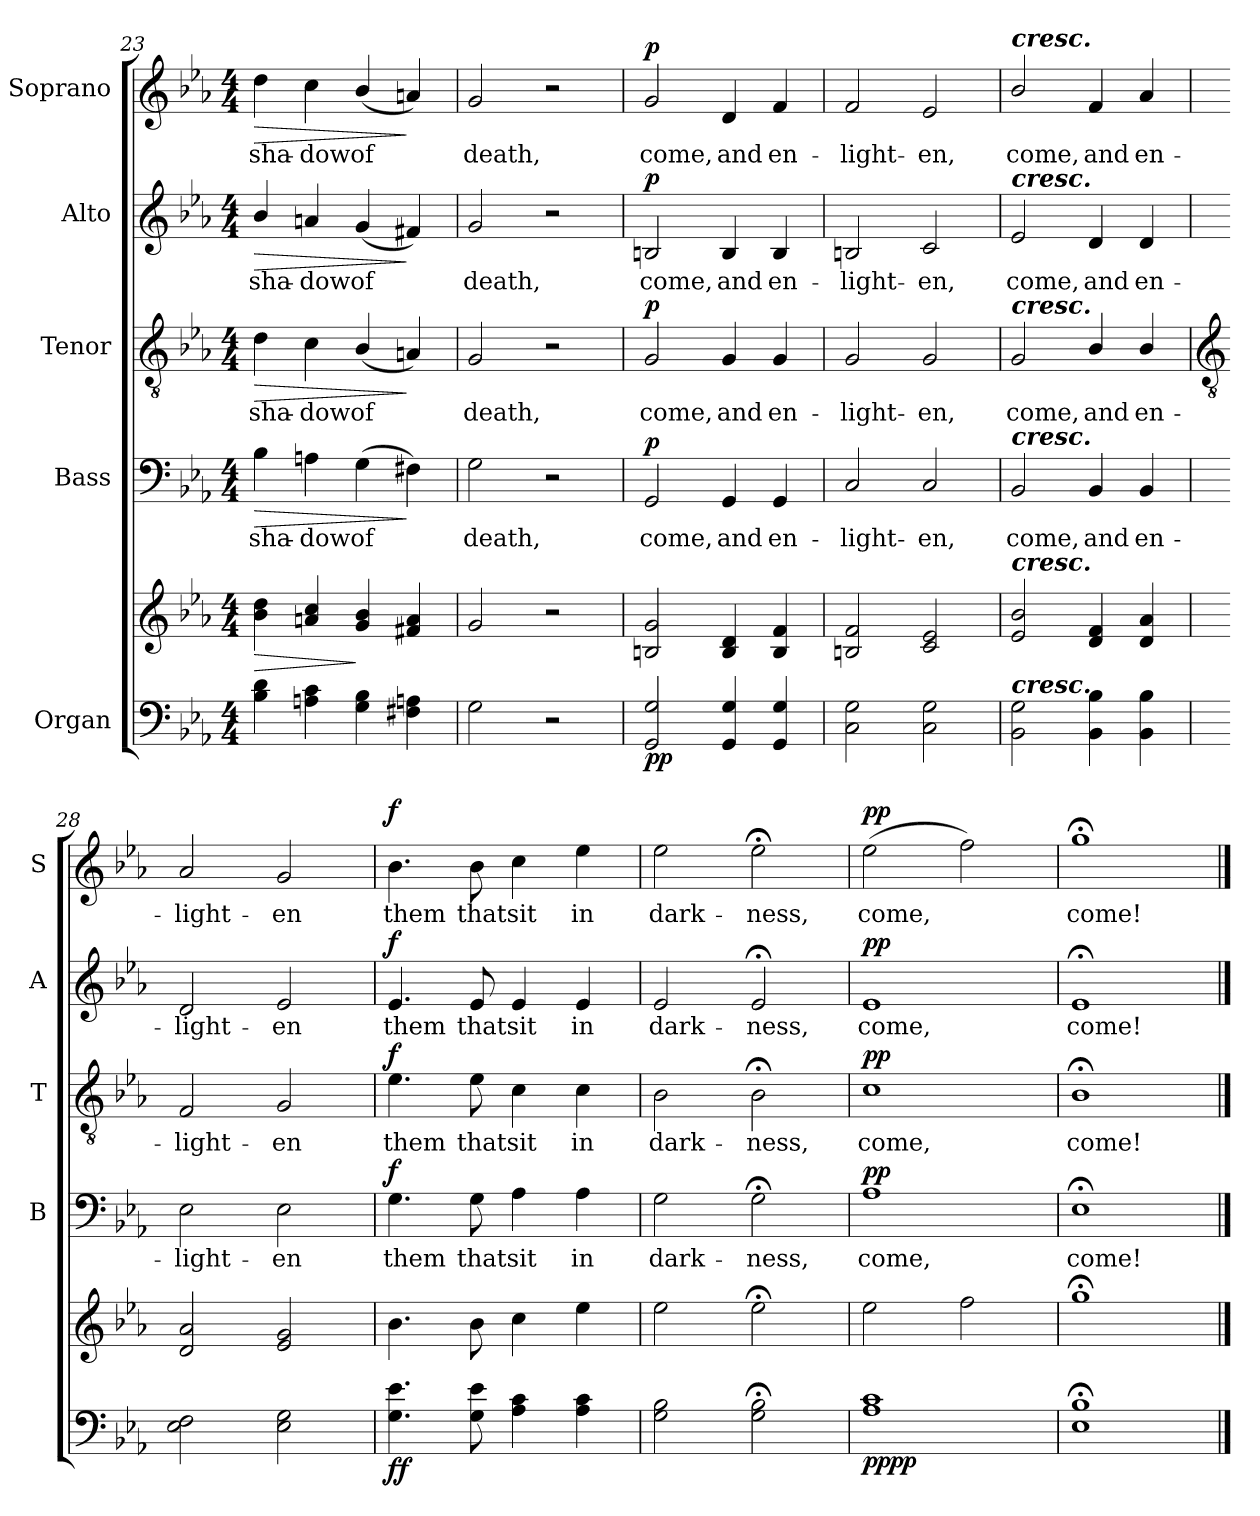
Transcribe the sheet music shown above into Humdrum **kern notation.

**kern	**kern	**dynam	**kern	**text	**dynam	**kern	**text	**dynam	**kern	**text	**dynam	**kern	**text	**dynam
*part5	*part5	*part5	*part4	*part4	*part4	*part3	*part3	*part3	*part2	*part2	*part2	*part1	*part1	*part1
*staff6	*staff5	*staff5/6	*staff4	*staff4	*staff4	*staff3	*staff3	*staff3	*staff2	*staff2	*staff2	*staff1	*staff1	*staff1
*I"Organ	*	*	*I"Bass	*	*	*I"Tenor	*	*	*I"Alto	*	*	*I"Soprano	*	*
*	*	*	*I'B	*	*	*I'T	*	*	*I'A	*	*	*I'S	*	*
!!LO:LB:g=z
*clefF4	*clefG2	*	*clefF4	*	*	*clefGv2	*	*	*clefG2	*	*	*clefG2	*	*
*k[b-e-a-]	*k[b-e-a-]	*	*k[b-e-a-]	*	*	*k[b-e-a-]	*	*	*k[b-e-a-]	*	*	*k[b-e-a-]	*	*
*E-:	*E-:	*	*E-:	*	*	*E-:	*	*	*E-:	*	*	*E-:	*	*
*M4/4	*M4/4	*	*M4/4	*	*	*M4/4	*	*	*M4/4	*	*	*M4/4	*	*
=23	=23	=23	=23	=23	=23	=23	=23	=23	=23	=23	=23	=23	=23	=23
!	!	!LO:HP:b	!	!LO:LY:b	!LO:HP:b	!	!LO:LY:b	!LO:HP:b	!	!LO:LY:b	!LO:HP:b	!	!LO:LY:b	!LO:HP:b
4B-\ 4d\	4b- 4dd	>	4B-\	sha-	>	4d	sha-	>	4b-/	sha-	>	4dd	sha-	>
!	!	!	!	!LO:LY:b	!	!	!LO:LY:b	!	!	!LO:LY:b	!	!	!LO:LY:b	!
4An 4c	4an/ 4cc/	.	4An	-dow	.	4c	-dow	.	4an	-dow	.	4cc	-dow	.
!	!	!	!	!LO:LY:b	!	!	!LO:LY:b	!	!	!LO:LY:b	!	!	!LO:LY:b	!
4G 4B-	4g/ 4b-/	]	(>4G	of	.	(<4B-/	of	.	(<4g	of	.	(<4b-/	of	.
4F#X 4An	4f#X 4a	.	4F#X)	.	]	4An)	.	]	4f#X)	.	]	4an)	.	]
=24	=24	=24	=24	=24	=24	=24	=24	=24	=24	=24	=24	=24	=24	=24
!	!	!	!	!LO:LY:b	!	!	!LO:LY:b	!	!	!LO:LY:b	!	!	!LO:LY:b	!
2G	2g	.	2G	death,	.	2G	death,	.	2g	death,	.	2g	death,	.
2r	2r	.	2r	.	.	2r	.	.	2r	.	.	2r	.	.
=25	=25	=25	=25	=25	=25	=25	=25	=25	=25	=25	=25	=25	=25	=25
!	!	!LO:DY:b=2	!	!LO:LY:b	!	!	!LO:LY:b	!	!	!LO:LY:b	!	!	!LO:LY:b	!
!	!	!LO:DY:n=1:b	!	!	!LO:DY:b	!	!	!LO:DY:b	!	!	!LO:DY:b	!	!	!LO:DY:b
2GG 2G	2Bn 2g	p p	2GG	come,	p	2G	come,	p	2Bn	come,	p	2g	come,	p
!	!	!	!	!LO:LY:b	!	!	!LO:LY:b	!	!	!LO:LY:b	!	!	!LO:LY:b	!
4GG 4G	4B 4d	.	4GG	and	.	4G	and	.	4B	and	.	4d	and	.
!	!	!	!	!LO:LY:b	!	!	!LO:LY:b	!	!	!LO:LY:b	!	!	!LO:LY:b	!
4GG 4G	4B 4f	.	4GG	en-	.	4G	en-	.	4B	en-	.	4f	en-	.
=26	=26	=26	=26	=26	=26	=26	=26	=26	=26	=26	=26	=26	=26	=26
!	!	!	!	!LO:LY:b	!	!	!LO:LY:b	!	!	!LO:LY:b	!	!	!LO:LY:b	!
2C\ 2G\	2Bn 2f	.	2C	-light-	.	2G	-light-	.	2Bn	-light-	.	2f	-light-	.
!	!	!	!	!LO:LY:b	!	!	!LO:LY:b	!	!	!LO:LY:b	!	!	!LO:LY:b	!
2C\ 2G\	2c 2e-	.	2C	-en,	.	2G	-en,	.	2c	-en,	.	2e-	-en,	.
=27	=27	=27	=27	=27	=27	=27	=27	=27	=27	=27	=27	=27	=27	=27
!	!	!	!	!	!	!	!	!	!	!	!	!LO:TX:a:Bi:t=cresc.	!	!
!	!	!	!	!	!	!	!	!	!LO:TX:a:Bi:t=cresc.	!	!	!	!	!
!	!	!	!	!	!	!LO:TX:a:Bi:t=cresc.	!	!	!	!	!	!	!	!
!	!	!	!LO:TX:a:Bi:t=cresc.	!	!	!	!	!	!	!	!	!	!	!
!	!LO:TX:a:Bi:t=cresc.	!	!	!	!	!	!	!	!	!	!	!	!	!
!LO:TX:a:Bi:t=cresc.	!	!	!	!	!	!	!	!	!	!	!	!	!	!
!	!	!	!	!LO:LY:b	!	!	!LO:LY:b	!	!	!LO:LY:b	!	!	!LO:LY:b	!
2BB-\ 2G\	2e-/ 2b-/	.	2BB-	come,	.	2G	come,	.	2e-	come,	.	2b-/	come,	.
!	!	!	!	!LO:LY:b	!	!	!LO:LY:b	!	!	!LO:LY:b	!	!	!LO:LY:b	!
4BB-\ 4B-\	4d 4f	.	4BB-	and	.	4B-/	and	.	4d	and	.	4f	and	.
!	!	!	!	!LO:LY:b	!	!	!LO:LY:b	!	!	!LO:LY:b	!	!	!LO:LY:b	!
4BB-\ 4B-\	4d 4a-	.	4BB-	en-	.	4B-/	en-	.	4d	en-	.	4a-	en-	.
!!LO:LB:g=z
=28	=28	=28	=28	=28	=28	=28	=28	=28	=28	=28	=28	=28	=28	=28
*	*	*	*	*	*	*clefGv2	*	*	*	*	*	*	*	*
!	!	!	!	!LO:LY:b	!	!	!LO:LY:b	!	!	!LO:LY:b	!	!	!LO:LY:b	!
2E- 2F	2d 2a-	.	2E-	-light-	.	2F	-light-	.	2d	-light-	.	2a-	-light-	.
!	!	!	!	!LO:LY:b	!	!	!LO:LY:b	!	!	!LO:LY:b	!	!	!LO:LY:b	!
2E- 2G	2e- 2g	.	2E-	-en	.	2G	-en	.	2e-	-en	.	2g	-en	.
=29	=29	=29	=29	=29	=29	=29	=29	=29	=29	=29	=29	=29	=29	=29
!	!	!LO:DY:b=2	!	!LO:LY:b	!	!	!LO:LY:b	!	!	!LO:LY:b	!	!	!LO:LY:b	!
!	!	!LO:DY:n=1:b	!	!	!LO:DY:b	!	!	!LO:DY:b	!	!	!LO:DY:b	!	!	!LO:DY:b
4.G 4.e-	4.b-\	f f	4.G	them	f	4.e-	them	f	4.e-	them	f	4.b-	them	f
!	!	!	!	!LO:LY:b	!	!	!LO:LY:b	!	!	!LO:LY:b	!	!	!LO:LY:b	!
8G 8e-	8b-\	.	8G	that	.	8e-	that	.	8e-	that	.	8b-	that	.
!	!	!	!	!LO:LY:b	!	!	!LO:LY:b	!	!	!LO:LY:b	!	!	!LO:LY:b	!
4A- 4c	4cc\	.	4A-	sit	.	4c	sit	.	4e-	sit	.	4cc	sit	.
!	!	!	!	!LO:LY:b	!	!	!LO:LY:b	!	!	!LO:LY:b	!	!	!LO:LY:b	!
4A- 4c	4ee-\	.	4A-	in	.	4c	in	.	4e-	in	.	4ee-	in	.
=30	=30	=30	=30	=30	=30	=30	=30	=30	=30	=30	=30	=30	=30	=30
!	!	!	!	!LO:LY:b	!	!	!LO:LY:b	!	!	!LO:LY:b	!	!	!LO:LY:b	!
2G 2B-	2ee-\	.	2G	dark-	.	2B-	dark-	.	2e-	dark-	.	2ee-	dark-	.
!	!	!	!	!LO:LY:b	!	!	!LO:LY:b	!	!	!LO:LY:b	!	!	!LO:LY:b	!
2G; 2B-;	2ee-;<\	.	2G;<	-ness,	.	2B-;<	-ness,	.	2e-;<	-ness,	.	2ee-;<	-ness,	.
=31	=31	=31	=31	=31	=31	=31	=31	=31	=31	=31	=31	=31	=31	=31
!	!	!LO:DY:b=2	!	!LO:LY:b	!	!	!LO:LY:b	!	!	!LO:LY:b	!	!	!LO:LY:b	!
!	!	!LO:DY:n=1:b	!	!	!LO:DY:b	!	!	!LO:DY:b	!	!	!LO:DY:b	!	!	!LO:DY:b
1A- 1c	2ee-\	pp pp	1A-	come,	pp	1c	come,	pp	1e-	come,	pp	(>2ee-	come,	pp
.	2ff\	.	.	.	.	.	.	.	.	.	.	2ff)	.	.
=32	=32	=32	=32	=32	=32	=32	=32	=32	=32	=32	=32	=32	=32	=32
!	!	!	!	!LO:LY:b	!	!	!LO:LY:b	!	!	!LO:LY:b	!	!	!LO:LY:b	!
1E-; 1B-;	1gg;<	.	1E-;<	come!	.	1B-;<	come!	.	1e-;<	come!	.	1gg;<	come!	.
==	==	==	==	==	==	==	==	==	==	==	==	==	==	==
*-	*-	*-	*-	*-	*-	*-	*-	*-	*-	*-	*-	*-	*-	*-
